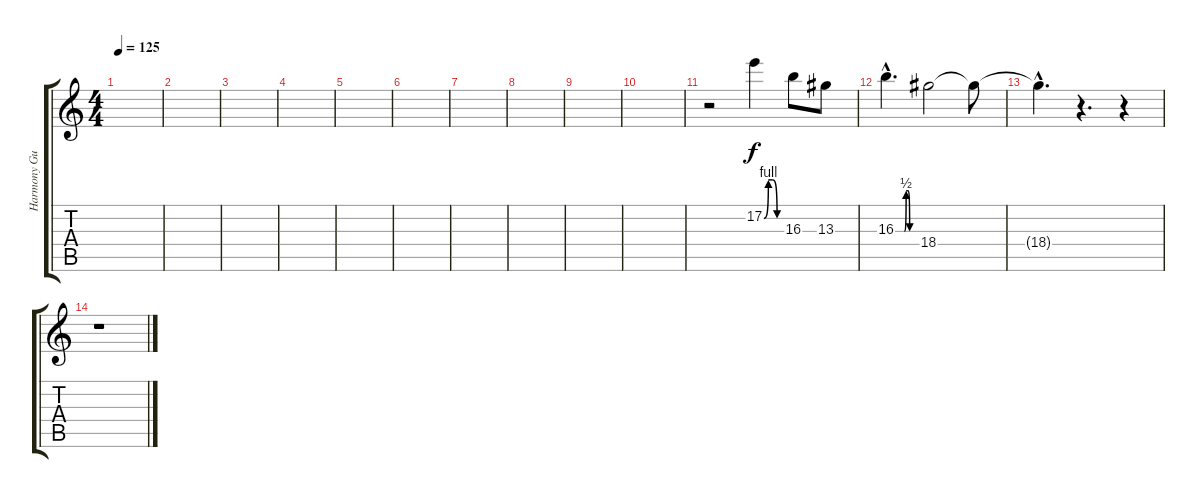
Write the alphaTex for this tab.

\track ("Harmony Guitar" "Harmony Gu") {instrument distortionguitar}
\staff {score tabs}
\tuning (E4 B3 G3 D3 A2 E2) {hide}
\ts (4 4)
\tempo 125
\clef g2
\ks c
|
|
|
|
|
|
|
|
|
|
r.2 17.2{be (custom 0 0 15 4 30 4 45 0 60 0)}.4 16.3.8 13.3.8 |
16.3{be (custom 0 0 25 0 30 2 35 2 40 0 45 0 60 0) hac}.4{d} 18.4.2 18.4{t}.8 |
18.4{hac t}.4{d} r.4{d} r.4 |
r.1
